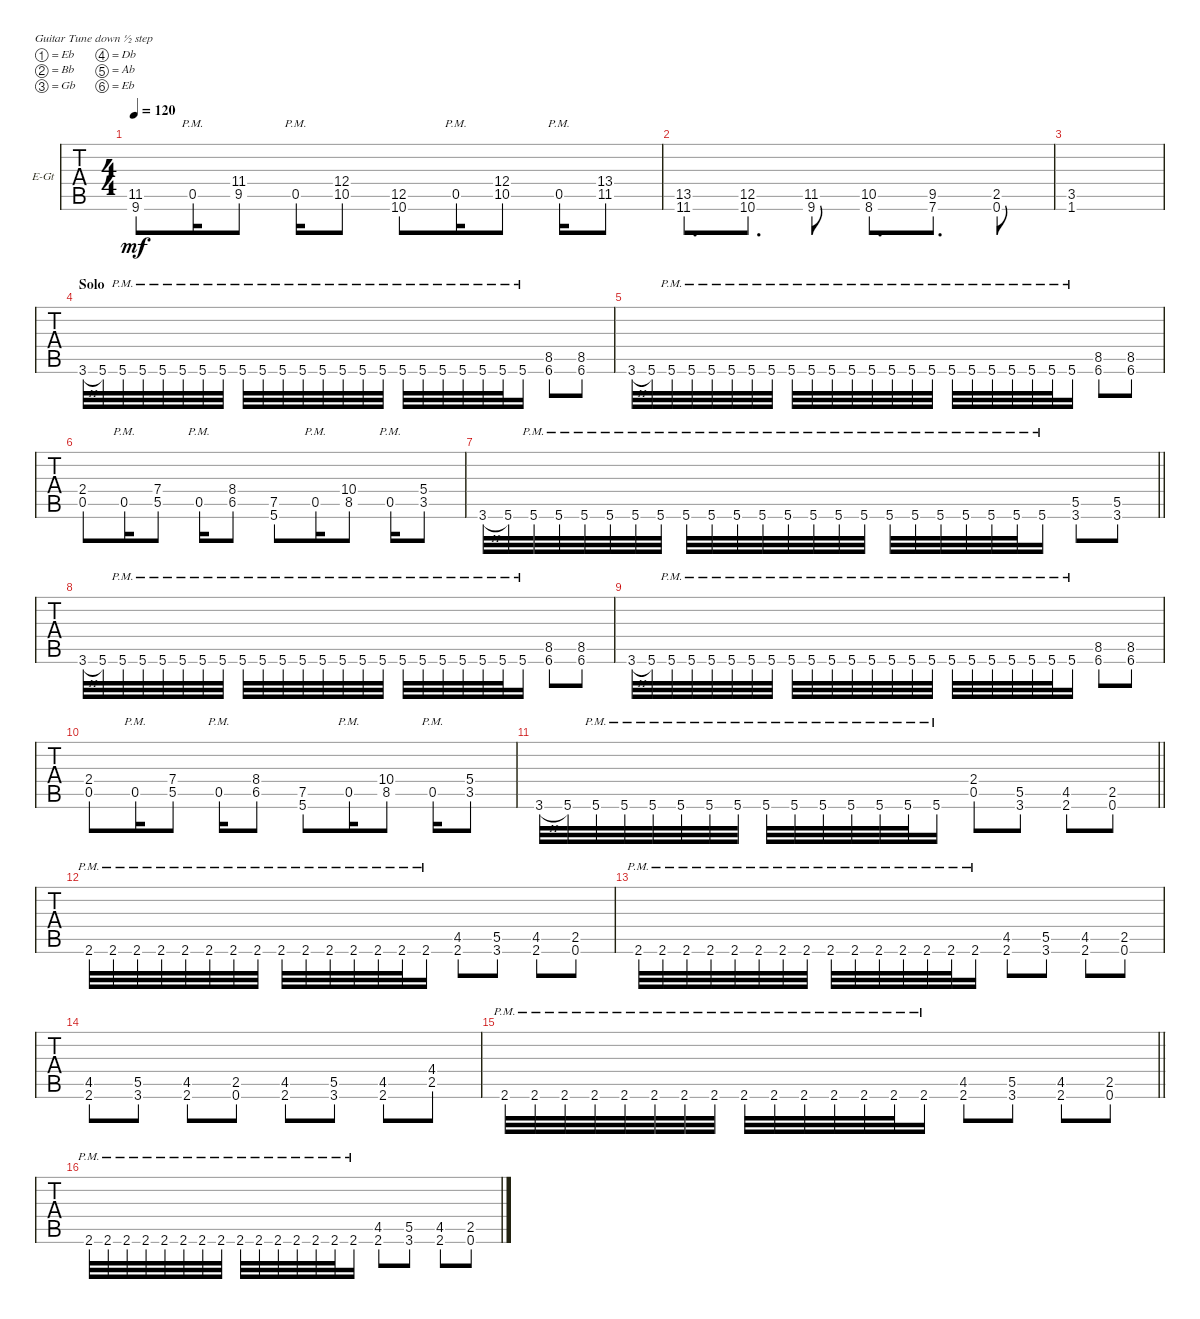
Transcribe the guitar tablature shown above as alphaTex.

\defaultSystemsLayout 4
\bracketExtendMode groupsimilarinstruments
\firstSystemTrackNameOrientation horizontal
\otherSystemsTrackNameOrientation horizontal
\track ("Electric Guitar" "E-Gt") {instrument distortionguitar}
\staff {tabs}
\tuning (Eb4 Bb3 Gb3 Db3 Ab2 Eb2)
\ts (4 4)
\tempo 120
\clef g2
\ks c
(11.5 9.6).8{dy mf} 0.5{pm}.16 (11.4 9.5).8 0.5{pm}.16 (12.4 10.5).8 (12.5 10.6).8 0.5{pm}.16 (12.4 10.5).8 0.5{pm}.16 (13.4 11.5).8 |
(13.5 11.6).8{d} (12.5 10.6).8{d} (11.5 9.6).8 (10.5 8.6).8{d} (9.5 7.6).8{d} (2.5 0.6).8 |
(3.5 1.6).1 |
\section ("" "Solo")
3.6{h}.32 5.6.32 5.6{pm}.32 5.6{pm}.32 5.6{pm}.32 5.6{pm}.32 5.6{pm}.32 5.6{pm}.32 5.6{pm}.32 5.6{pm}.32 5.6{pm}.32 5.6{pm}.32 5.6{pm}.32 5.6{pm}.32 5.6{pm}.32 5.6{pm}.32 5.6{pm}.32 5.6{pm}.32 5.6{pm}.32 5.6{pm}.32 5.6{pm}.32 5.6{pm}.32 5.6{pm}.16 (8.5 6.6).8 (8.5 6.6).8 |
3.6{h}.32 5.6.32 5.6{pm}.32 5.6{pm}.32 5.6{pm}.32 5.6{pm}.32 5.6{pm}.32 5.6{pm}.32 5.6{pm}.32 5.6{pm}.32 5.6{pm}.32 5.6{pm}.32 5.6{pm}.32 5.6{pm}.32 5.6{pm}.32 5.6{pm}.32 5.6{pm}.32 5.6{pm}.32 5.6{pm}.32 5.6{pm}.32 5.6{pm}.32 5.6{pm}.32 5.6{pm}.16 (8.5 6.6).8 (8.5 6.6).8 |
(2.4 0.5).8 0.5{pm}.16 (7.4 5.5).8 0.5{pm}.16 (8.4 6.5).8 (7.5 5.6).8 0.5{pm}.16 (10.4 8.5).8 0.5{pm}.16 (5.4 3.5).8 |
\barLineRight lightlight
3.6{h}.32 5.6.32 5.6{pm}.32 5.6{pm}.32 5.6{pm}.32 5.6{pm}.32 5.6{pm}.32 5.6{pm}.32 5.6{pm}.32 5.6{pm}.32 5.6{pm}.32 5.6{pm}.32 5.6{pm}.32 5.6{pm}.32 5.6{pm}.32 5.6{pm}.32 5.6{pm}.32 5.6{pm}.32 5.6{pm}.32 5.6{pm}.32 5.6{pm}.32 5.6{pm}.32 5.6{pm}.16 (5.5 3.6).8 (5.5 3.6).8 |
3.6{h}.32 5.6.32 5.6{pm}.32 5.6{pm}.32 5.6{pm}.32 5.6{pm}.32 5.6{pm}.32 5.6{pm}.32 5.6{pm}.32 5.6{pm}.32 5.6{pm}.32 5.6{pm}.32 5.6{pm}.32 5.6{pm}.32 5.6{pm}.32 5.6{pm}.32 5.6{pm}.32 5.6{pm}.32 5.6{pm}.32 5.6{pm}.32 5.6{pm}.32 5.6{pm}.32 5.6{pm}.16 (8.5 6.6).8 (8.5 6.6).8 |
3.6{h}.32 5.6.32 5.6{pm}.32 5.6{pm}.32 5.6{pm}.32 5.6{pm}.32 5.6{pm}.32 5.6{pm}.32 5.6{pm}.32 5.6{pm}.32 5.6{pm}.32 5.6{pm}.32 5.6{pm}.32 5.6{pm}.32 5.6{pm}.32 5.6{pm}.32 5.6{pm}.32 5.6{pm}.32 5.6{pm}.32 5.6{pm}.32 5.6{pm}.32 5.6{pm}.32 5.6{pm}.16 (8.5 6.6).8 (8.5 6.6).8 |
(2.4 0.5).8 0.5{pm}.16 (7.4 5.5).8 0.5{pm}.16 (8.4 6.5).8 (7.5 5.6).8 0.5{pm}.16 (10.4 8.5).8 0.5{pm}.16 (5.4 3.5).8 |
\barLineRight lightlight
3.6{h}.32 5.6.32 5.6{pm}.32 5.6{pm}.32 5.6{pm}.32 5.6{pm}.32 5.6{pm}.32 5.6{pm}.32 5.6{pm}.32 5.6{pm}.32 5.6{pm}.32 5.6{pm}.32 5.6{pm}.32 5.6{pm}.32 5.6{pm}.16 (2.4 0.5).8 (5.5 3.6).8 (4.5 2.6).8 (2.5 0.6).8 |
2.6{pm}.32 2.6{pm}.32 2.6{pm}.32 2.6{pm}.32 2.6{pm}.32 2.6{pm}.32 2.6{pm}.32 2.6{pm}.32 2.6{pm}.32 2.6{pm}.32 2.6{pm}.32 2.6{pm}.32 2.6{pm}.32 2.6{pm}.32 2.6{pm}.16 (4.5 2.6).8 (5.5 3.6).8 (4.5 2.6).8 (2.5 0.6).8 |
2.6{pm}.32 2.6{pm}.32 2.6{pm}.32 2.6{pm}.32 2.6{pm}.32 2.6{pm}.32 2.6{pm}.32 2.6{pm}.32 2.6{pm}.32 2.6{pm}.32 2.6{pm}.32 2.6{pm}.32 2.6{pm}.32 2.6{pm}.32 2.6{pm}.16 (4.5 2.6).8 (5.5 3.6).8 (4.5 2.6).8 (2.5 0.6).8 |
(4.5 2.6).8 (5.5 3.6).8 (4.5 2.6).8 (2.5 0.6).8 (4.5 2.6).8 (5.5 3.6).8 (4.5 2.6).8 (4.4 2.5).8 |
\barLineRight lightlight
2.6{pm}.32 2.6{pm}.32 2.6{pm}.32 2.6{pm}.32 2.6{pm}.32 2.6{pm}.32 2.6{pm}.32 2.6{pm}.32 2.6{pm}.32 2.6{pm}.32 2.6{pm}.32 2.6{pm}.32 2.6{pm}.32 2.6{pm}.32 2.6{pm}.16 (4.5 2.6).8 (5.5 3.6).8 (4.5 2.6).8 (2.5 0.6).8 |
2.6{pm}.32 2.6{pm}.32 2.6{pm}.32 2.6{pm}.32 2.6{pm}.32 2.6{pm}.32 2.6{pm}.32 2.6{pm}.32 2.6{pm}.32 2.6{pm}.32 2.6{pm}.32 2.6{pm}.32 2.6{pm}.32 2.6{pm}.32 2.6{pm}.16 (4.5 2.6).8 (5.5 3.6).8 (4.5 2.6).8 (2.5 0.6).8
